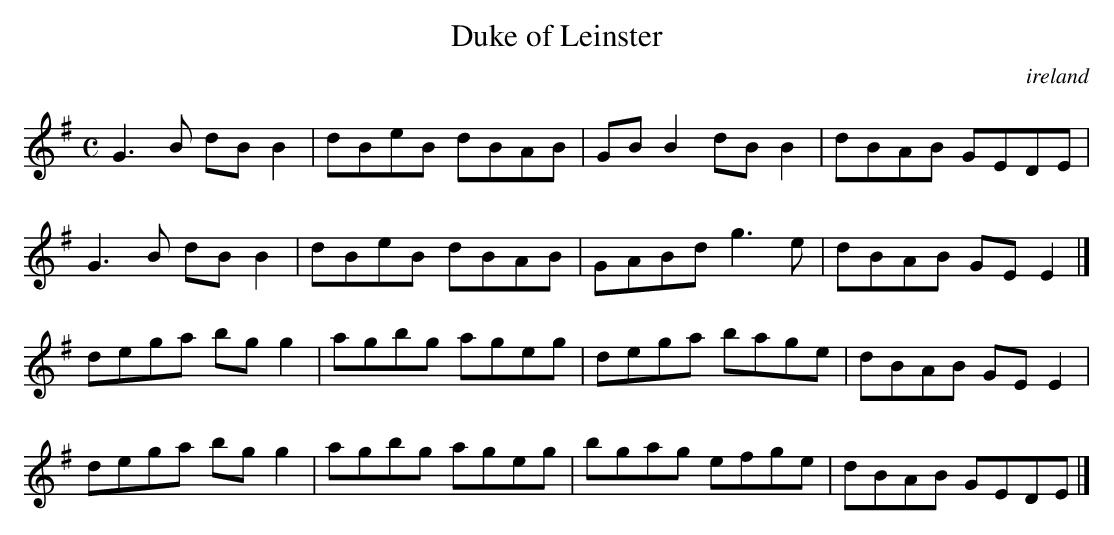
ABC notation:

X:1
T:Duke of Leinster
O:ireland
M:C
L:1/8
K:G Major
G3B dBB2|dBeB dBAB|GBB2 dBB2|dBAB GEDE|!
G3B dBB2|dBeB dBAB|GABd g3e|dBAB GEE2|]!
dega bgg2|agbg ageg|dega bage|dBAB GEE2|!
dega bgg2|agbg ageg|bgag efge|dBAB GEDE|]!
